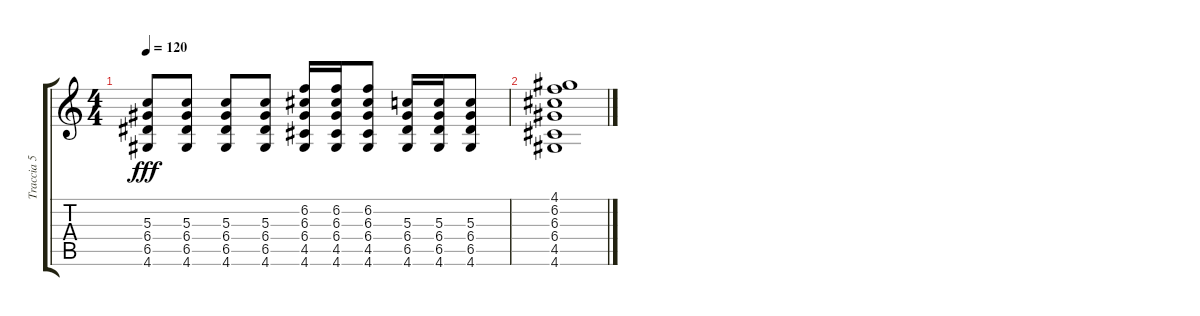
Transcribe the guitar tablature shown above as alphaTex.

\track ("Traccia 5" "Traccia 5") {instrument distortionguitar}
\staff {score tabs}
\tuning (E4 B3 G3 D3 A2 E2) {hide}
\ts (4 4)
\tempo 120
\clef g2
\ks c
(5.3 6.4 6.5 4.6).8{dy fff} (5.3 6.4 6.5 4.6).8 (5.3 6.4 6.5 4.6).8 (5.3 6.4 6.5 4.6).8 (6.2 6.3 6.4 4.5 4.6).16 (6.2 6.3 6.4 4.5 4.6).16 (6.2 6.3 6.4 4.5 4.6).8 (5.3 6.4 6.5 4.6).16 (5.3 6.4 6.5 4.6).16 (5.3 6.4 6.5 4.6).8 |
(4.1 6.2 6.3 6.4 4.5 4.6).1
